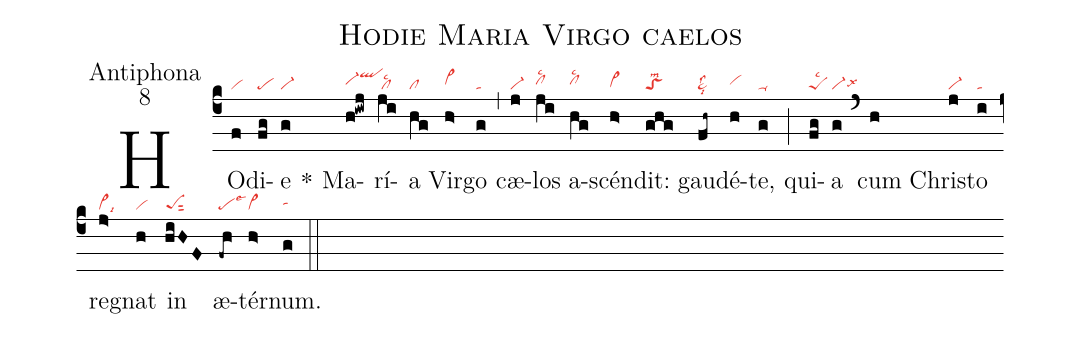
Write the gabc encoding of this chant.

name:Hodie Maria Virgo caelos;
office-part:Antiphona;
mode:8;
nabc-lines:1;
%%
(c4)
HO(f|vi)di(fg|pe)e(g|vi-) *()
Ma(h!iwj|vi-hhqlhk)rí(ji|/cllsc2)a(hg|cl) Vir(h>|vi>hh)go(g|ta) (,)
cæ(j|vi-)los(ji|clhhlsc2) a(hg|clhhlsc2)scén(h>|vi>hg)dit:(ghg|toSlsm2) gau(fh~|ta>lss2lsi8)dé(h|vihh)te,(g|ta-) (;)
qui(fg|peSlsc2)a(g|vi-lsx6) (`)
cum(h) Chri(j|vi-)sto(i|ta) re(j>|vi>lsi9)gnat(h|vi) in(hiHF|peSsut2) æ(-fh|pelse3)tér(h>|vi>)num.(g|tahh) (::)
